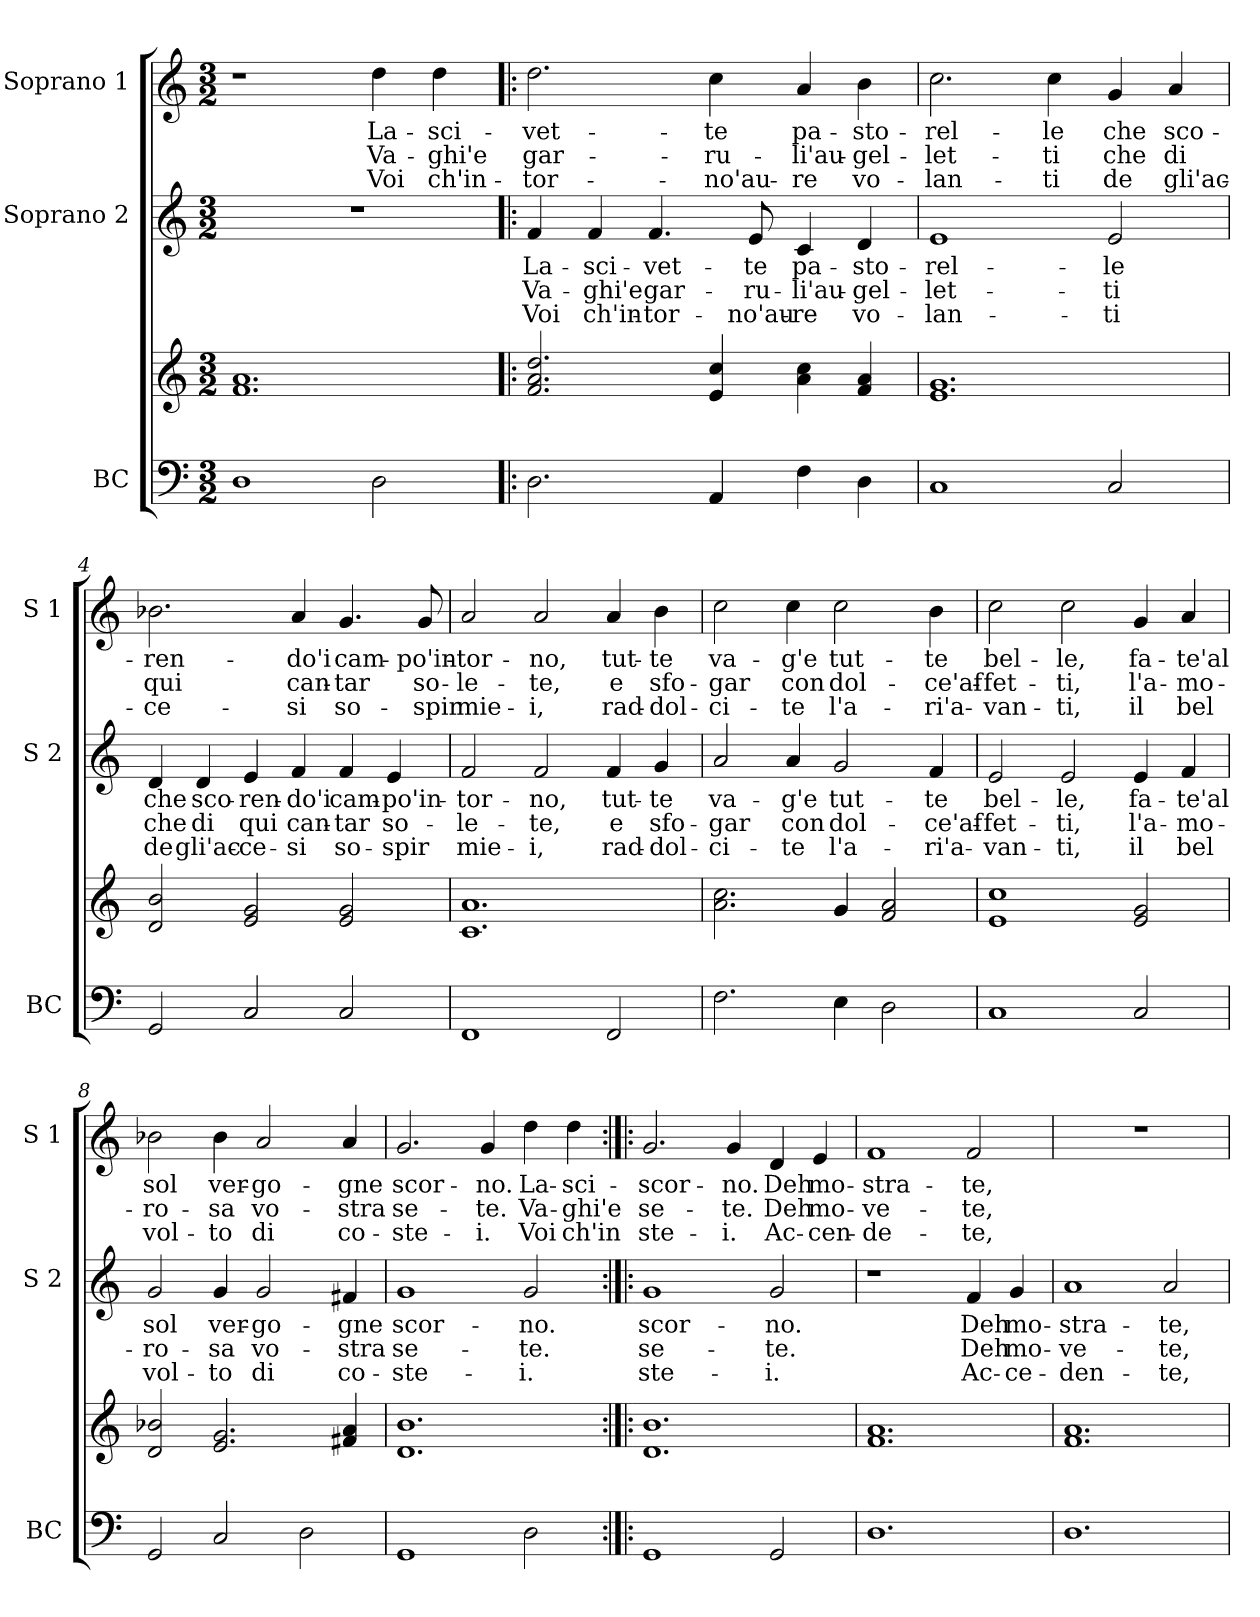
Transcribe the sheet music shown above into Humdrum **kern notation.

**kern	**kern	**kern	**text	**text	**text	**kern	**text	**text	**text
*part3	*part3	*part2	*part2	*part2	*part2	*part1	*part1	*part1	*part1
*staff4	*staff3	*staff2	*staff2	*staff2	*staff2	*staff1	*staff1	*staff1	*staff1
*I"BC	*	*I"Soprano 2	*	*	*	*I"Soprano 1	*	*	*
*I'BC	*	*I'S 2	*	*	*	*I'S 1	*	*	*
*clefF4	*clefG2	*clefG2	*	*	*	*clefG2	*	*	*
*k[]	*k[]	*k[]	*	*	*	*k[]	*	*	*
*C:	*C:	*C:	*	*	*	*C:	*	*	*
*M3/2	*M3/2	*M3/2	*	*	*	*M3/2	*	*	*
=1	=1	=1	=1	=1	=1	=1	=1	=1	=1
1D	1.f 1.a	1.r	.	.	.	1r	.	.	.
2D\	.	.	.	.	.	4dd\	La-	Va-	Voi
.	.	.	.	.	.	4dd\	-sci-	-ghi'e	ch'in-
=2!|:	=2!|:	=2!|:	=2!|:	=2!|:	=2!|:	=2!|:	=2!|:	=2!|:	=2!|:
2.D\	2.f/ 2.a/ 2.dd/	4f/	La-	Va-	Voi	2.dd\	-vet-	gar-	-tor-
.	.	4f/	-sci-	-ghi'e	ch'in-	.	.	.	.
.	.	4.f/	-vet-	gar-	-tor-	.	.	.	.
4AA/	4e/ 4cc/	.	.	.	.	4cc\	-te	-ru-	-no'au-
.	.	8e/	-te	-ru-	-no'au-	.	.	.	.
4F\	4a\ 4cc\	4c/	pa-	-li'au-	-re	4a/	pa-	-li'au-	-re
4D\	4f/ 4a/	4d/	-sto-	-gel-	vo-	4b\	-sto-	-gel-	vo-
=3	=3	=3	=3	=3	=3	=3	=3	=3	=3
1C	1.e 1.g	1e	-rel-	-let-	-lan-	2.cc\	-rel-	-let-	-lan-
.	.	.	.	.	.	4cc\	-le	-ti	-ti
2C/	.	2e/	-le	-ti	-ti	4g/	che	che	de
.	.	.	.	.	.	4a/	sco-	di	gli'ac-
=4	=4	=4	=4	=4	=4	=4	=4	=4	=4
2GG/	2d/ 2b/	4d/	che	che	de	2.b-X\	-ren-	qui	-ce-
.	.	4d/	sco-	di	gli'ac-	.	.	.	.
2C/	2e/ 2g/	4e/	-ren-	qui	-ce-	.	.	.	.
.	.	4f/	-do'i	can-	-si	4a/	-do'i	can-	-si
2C/	2e/ 2g/	4f/	cam-	-tar	so-	4.g/	cam-	-tar	so-
.	.	4e/	-po'in-	so-	-spir	.	.	.	.
.	.	.	.	.	.	8g/	-po'in-	so-	-spir
!!LO:LB:g=z
=5	=5	=5	=5	=5	=5	=5	=5	=5	=5
1FF	1.c 1.a	2f/	-tor-	-le-	mie-	2a/	-tor-	-le-	mie-
.	.	2f/	-no,	-te,	-i,	2a/	-no,	-te,	-i,
2FF/	.	4f/	tut-	e	rad-	4a/	tut-	e	rad-
.	.	4g/	-te	sfo-	-dol-	4b\	-te	sfo-	-dol-
=6	=6	=6	=6	=6	=6	=6	=6	=6	=6
2.F\	2.a\ 2.cc\	2a/	va-	-gar	-ci-	2cc\	va-	-gar	-ci-
.	.	4a/	-g'e	con	-te	4cc\	-g'e	con	-te
4E\	4g/	2g/	tut-	dol-	l'a-	2cc\	tut-	dol-	l'a-
2D\	2f/ 2a/	.	.	.	.	.	.	.	.
.	.	4f/	-te	-ce'af-	-ri'a-	4b\	-te	-ce'af-	-ri'a-
=7	=7	=7	=7	=7	=7	=7	=7	=7	=7
1C	1e 1cc	2e/	bel-	-fet-	-van-	2cc\	bel-	-fet-	-van-
.	.	2e/	-le,	-ti,	-ti,	2cc\	-le,	-ti,	-ti,
2C/	2e/ 2g/	4e/	fa-	l'a-	il	4g/	fa-	l'a-	il
.	.	4f/	-te'al	-mo-	bel	4a/	-te'al	-mo-	bel
=8	=8	=8	=8	=8	=8	=8	=8	=8	=8
2GG/	2d/ 2b-X/	2g/	sol	-ro-	vol-	2b-X\	sol	-ro-	vol-
2C/	2.e/ 2.g/	4g/	ver-	-sa	-to	4b-\	ver-	-sa	-to
.	.	2g/	-go-	vo-	di	2a/	-go-	vo-	di
2D\	.	.	.	.	.	.	.	.	.
.	4f#X/ 4a/	4f#X/	-gne	-stra	co-	4a/	-gne	-stra	co-
=9	=9	=9	=9	=9	=9	=9	=9	=9	=9
1GG	1.d 1.b	1g	scor-	se-	-ste-	2.g/	scor-	se-	-ste-
.	.	.	.	.	.	4g/	-no.	-te.	-i.
2D\	.	2g/	-no.	-te.	-i.	4dd\	La-	Va-	Voi
.	.	.	.	.	.	4dd\	-sci-	-ghi'e	ch'in
!!LO:PB:g=z
=10:|!|:	=10:|!|:	=10:|!|:	=10:|!|:	=10:|!|:	=10:|!|:	=10:|!|:	=10:|!|:	=10:|!|:	=10:|!|:
1GG	1.d 1.b	1g	scor-	se-	ste-	2.g/	-scor-	se-	ste-
.	.	.	.	.	.	4g/	-no.	-te.	-i.
2GG/	.	2g/	-no.	-te.	-i.	4d/	Deh	Deh	Ac-
.	.	.	.	.	.	4e/	mo-	mo-	-cen-
=11	=11	=11	=11	=11	=11	=11	=11	=11	=11
1.D	1.f 1.a	1r	.	.	.	1f	-stra-	-ve-	-de-
.	.	4f/	Deh	Deh	Ac-	2f/	-te,	-te,	-te,
.	.	4g/	mo-	mo-	-ce-	.	.	.	.
=12	=12	=12	=12	=12	=12	=12	=12	=12	=12
1.D	1.f 1.a	1a	-stra-	-ve-	-den-	1.r	.	.	.
.	.	2a/	-te,	-te,	-te,	.	.	.	.
=	=	=	=	=	=	=	=	=	=
*-	*-	*-	*-	*-	*-	*-	*-	*-	*-
